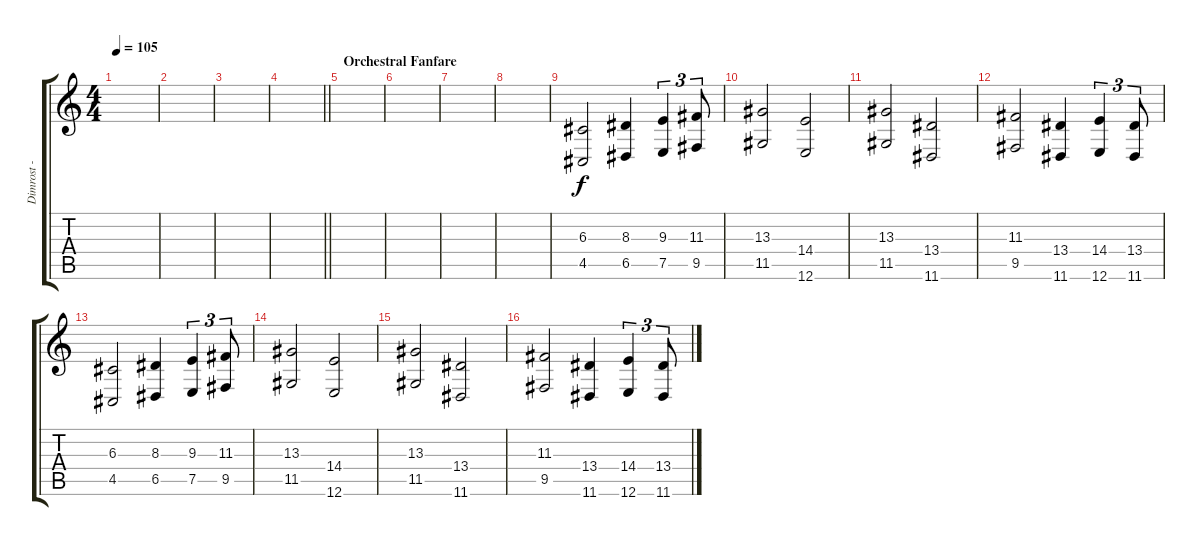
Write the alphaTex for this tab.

\track ("Dimrost - Choirs" "Dimrost - ") {instrument choiraahs}
\staff {score tabs}
\tuning (E4 B3 G3 D3 A2 E2) {hide}
\ts (4 4)
\tempo 120
\tempo 105
\clef g2
\ks c
|
|
|
\barLineRight lightlight
|
\section ("" "Orchestral Fanfare")
|
|
|
|
(6.3 4.5).2{dy f} (8.3 6.5).4 (9.3 7.5).4{tu (3 2)} (11.3 9.5).8{tu (3 2)} |
(13.3 11.5).2 (14.4 12.6).2 |
(13.3 11.5).2 (13.4 11.6).2 |
(11.3 9.5).2 (13.4 11.6).4 (14.4 12.6).4{tu (3 2)} (13.4 11.6).8{tu (3 2)} |
(6.3 4.5).2 (8.3 6.5).4 (9.3 7.5).4{tu (3 2)} (11.3 9.5).8{tu (3 2)} |
(13.3 11.5).2 (14.4 12.6).2 |
(13.3 11.5).2 (13.4 11.6).2 |
(11.3 9.5).2 (13.4 11.6).4 (14.4 12.6).4{tu (3 2)} (13.4 11.6).8{tu (3 2)}
